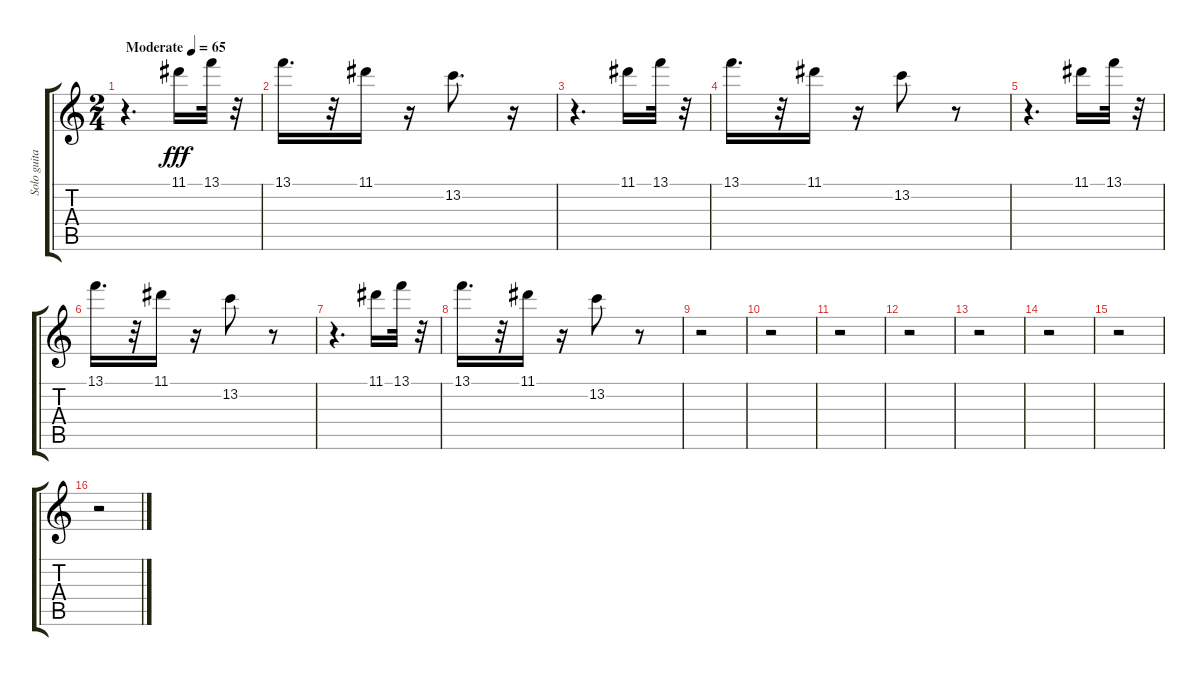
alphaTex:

\track ("Solo guitar" "Solo guita") {instrument overdrivenguitar}
\staff {score tabs}
\tuning (E4 B3 G3 D3 A2 E2) {hide}
\ts (2 4)
\tempo (65 "Moderate")
\clef g2
\ks c
r.4{d dy fff instrument overdrivenguitar} 11.1.16 13.1.32 r.32 |
13.1.16{d} r.32 11.1.16 r.16 13.2.8{d} r.16 |
r.4{d} 11.1.16 13.1.32 r.32 |
13.1.16{d} r.32 11.1.16 r.16 13.2.8 r.8 |
r.4{d} 11.1.16 13.1.32 r.32 |
13.1.16{d} r.32 11.1.16 r.16 13.2.8 r.8 |
r.4{d} 11.1.16 13.1.32 r.32 |
13.1.16{d} r.32 11.1.16 r.16 13.2.8 r.8 |
r.2 |
r.2 |
r.2 |
r.2 |
r.2 |
r.2 |
r.2 |
r.2
